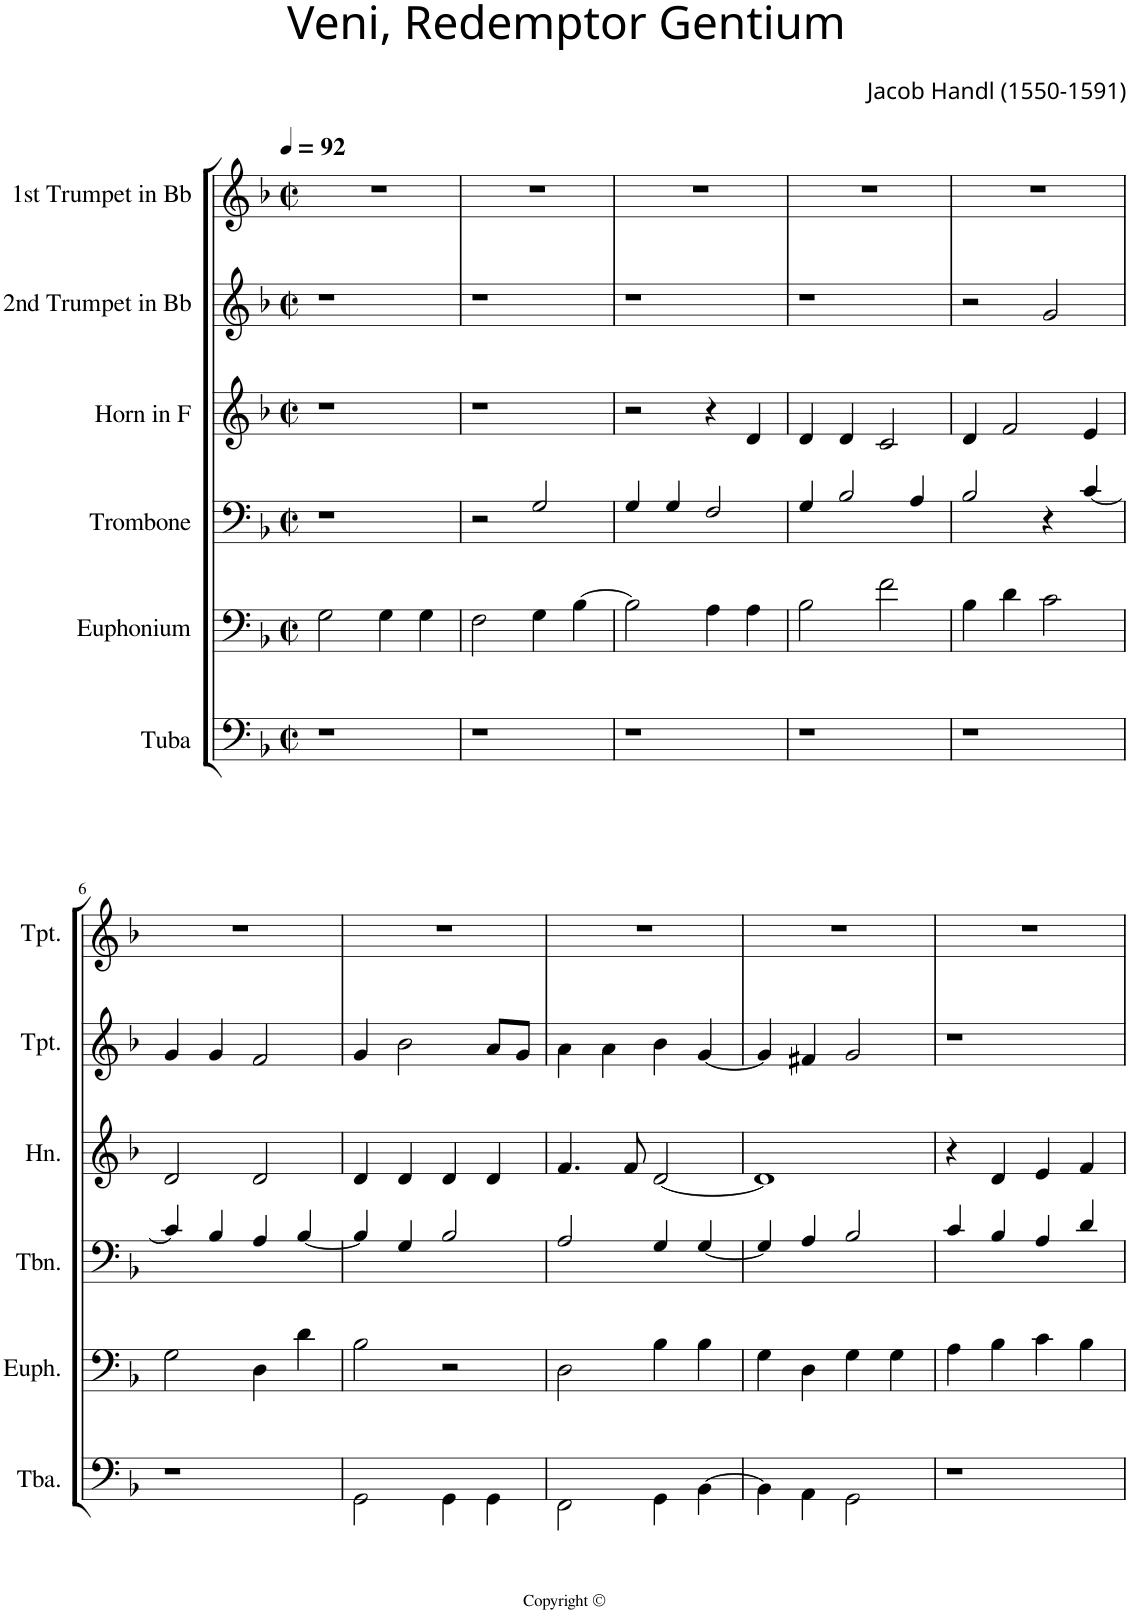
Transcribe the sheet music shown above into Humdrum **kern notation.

**kern	**kern	**kern	**kern	**kern	**kern
*part6	*part5	*part4	*part3	*part2	*part1
*staff6	*staff5	*staff4	*staff3	*staff2	*staff1
*I"Tuba	*I"Euphonium	*I"Trombone	*I"Horn in F	*I"2nd Trumpet in Bb	*I"1st Trumpet in Bb
*I'Tba.	*I'Euph.	*I'Tbn.	*I'Hn.	*I'Tpt.	*I'Tpt.
*clefF4	*clefF4	*clefF4	*clefG2	*clefG2	*clefG2
*	*	*	*ITrd4c7	*ITrd1c2	*ITrd1c2
*k[b-]	*k[b-]	*k[b-]	*k[b-]	*k[b-]	*k[b-]
*M2/2	*M2/2	*M2/2	*M2/2	*M2/2	*M2/2
*met(c|)	*met(c|)	*met(c|)	*met(c|)	*met(c|)	*met(c|)
*MM92	*MM92	*MM92	*MM92	*MM92	*MM92
=1	=1	=1	=1	=1	=1
1r	2G\	1r	1r	1r	1r
.	4G\	.	.	.	.
.	4G\	.	.	.	.
=2	=2	=2	=2	=2	=2
1r	2F\	2r	1r	1r	1r
.	4G\	2G/	.	.	.
.	[4B-\	.	.	.	.
=3	=3	=3	=3	=3	=3
1r	2B-\]	4G/	2r	1r	1r
.	.	4G/	.	.	.
.	4A\	2F/	4r	.	.
.	4A\	.	4d/	.	.
=4	=4	=4	=4	=4	=4
1r	2B-\	4G/	4d/	1r	1r
.	.	2B-/	4d/	.	.
.	2f\	.	2c/	.	.
.	.	4A/	.	.	.
=5	=5	=5	=5	=5	=5
1r	4B-\	2B-/	4d/	2r	1r
.	4d\	.	2f/	.	.
.	2c\	4r	.	2g/	.
.	.	[4c/	4e/	.	.
!!LO:LB:g=z
=6	=6	=6	=6	=6	=6
1r	2G\	4c/]	2d/	4g/	1r
.	.	4B-/	.	4g/	.
.	4D\	4A/	2d/	2f/	.
.	4d\	[4B-/	.	.	.
=7	=7	=7	=7	=7	=7
2GG\	2B-\	4B-/]	4d/	4g/	1r
.	.	4G/	4d/	2b-\	.
4GG\	2r	2B-/	4d/	.	.
4GG\	.	.	4d/	8a/L	.
.	.	.	.	8g/J	.
=8	=8	=8	=8	=8	=8
2FF\	2D\	2A/	4.f/	4a\	1r
.	.	.	.	4a\	.
.	.	.	8f/	.	.
4GG\	4B-\	4G/	[2d/	4b-\	.
[4BB-\	4B-\	[4G/	.	[4g/	.
=9	=9	=9	=9	=9	=9
4BB-\]	4G\	4G/]	1d]	4g/]	1r
4AA\	4D\	4A/	.	4f#X/	.
2GG\	4G\	2B-/	.	2g/	.
.	4G\	.	.	.	.
=10	=10	=10	=10	=10	=10
1r	4A\	4c/	4r	1r	1r
.	4B-\	4B-/	4d/	.	.
.	4c\	4A/	4e/	.	.
.	4B-\	4d/	4f/	.	.
=	=	=	=	=	=
*-	*-	*-	*-	*-	*-
